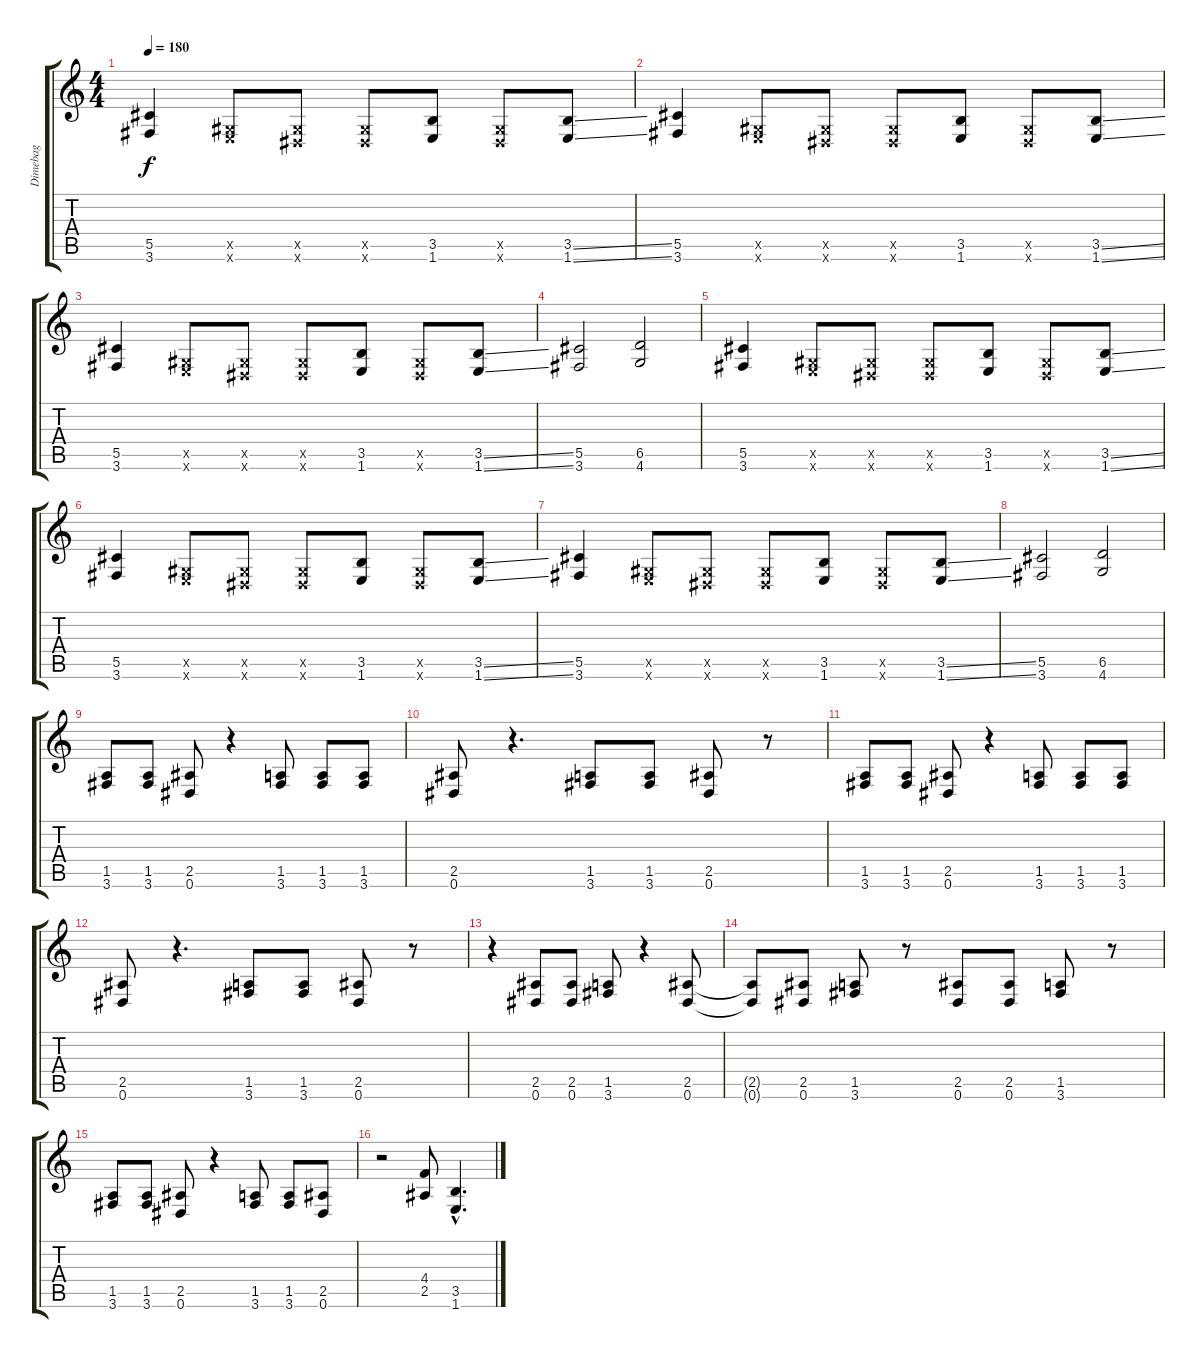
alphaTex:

\track ("Dimebag" "Dimebag") {instrument distortionguitar}
\staff {score tabs}
\tuning (Eb4 Bb3 Gb3 Db3 Ab2 Eb2) {hide}
\ts (4 4)
\tempo 180
\clef g2
\ks c
(5.5 3.6).4{dy f} (0.5{x} 1.6{x}).8 (0.5{x} 0.6{x}).8 (0.5{x} 0.6{x}).8 (3.5 1.6).8 (0.5{x} 0.6{x}).8 (3.5{ss} 1.6{ss}).8 |
(5.5 3.6).4 (0.5{x} 1.6{x}).8 (0.5{x} 0.6{x}).8 (0.5{x} 0.6{x}).8 (3.5 1.6).8 (0.5{x} 0.6{x}).8 (3.5{ss} 1.6{ss}).8 |
(5.5 3.6).4 (0.5{x} 1.6{x}).8 (0.5{x} 0.6{x}).8 (0.5{x} 0.6{x}).8 (3.5 1.6).8 (0.5{x} 0.6{x}).8 (3.5{ss} 1.6{ss}).8 |
(5.5 3.6).2 (6.5 4.6).2 |
(5.5 3.6).4 (0.5{x} 1.6{x}).8 (0.5{x} 0.6{x}).8 (0.5{x} 0.6{x}).8 (3.5 1.6).8 (0.5{x} 0.6{x}).8 (3.5{ss} 1.6{ss}).8 |
(5.5 3.6).4 (0.5{x} 1.6{x}).8 (0.5{x} 0.6{x}).8 (0.5{x} 0.6{x}).8 (3.5 1.6).8 (0.5{x} 0.6{x}).8 (3.5{ss} 1.6{ss}).8 |
(5.5 3.6).4 (0.5{x} 1.6{x}).8 (0.5{x} 0.6{x}).8 (0.5{x} 0.6{x}).8 (3.5 1.6).8 (0.5{x} 0.6{x}).8 (3.5{ss} 1.6{ss}).8 |
(5.5 3.6).2 (6.5 4.6).2 |
(1.5 3.6).8 (1.5 3.6).8 (2.5 0.6).8 r.4 (1.5 3.6).8 (1.5 3.6).8 (1.5 3.6).8 |
(2.5 0.6).8 r.4{d} (1.5 3.6).8 (1.5 3.6).8 (2.5 0.6).8 r.8 |
(1.5 3.6).8 (1.5 3.6).8 (2.5 0.6).8 r.4 (1.5 3.6).8 (1.5 3.6).8 (1.5 3.6).8 |
(2.5 0.6).8 r.4{d} (1.5 3.6).8 (1.5 3.6).8 (2.5 0.6).8 r.8 |
r.4 (2.5 0.6).8 (2.5 0.6).8 (1.5 3.6).8 r.4 (2.5 0.6).8 |
(2.5{t} 0.6{t}).8 (2.5 0.6).8 (1.5 3.6).8 r.8 (2.5 0.6).8 (2.5 0.6).8 (1.5 3.6).8 r.8 |
(1.5 3.6).8 (1.5 3.6).8 (2.5 0.6).8 r.4 (1.5 3.6).8 (1.5 3.6).8 (2.5 0.6).8 |
r.2 (4.4 2.5).8 (3.5{hac} 1.6{hac}).4{d}
